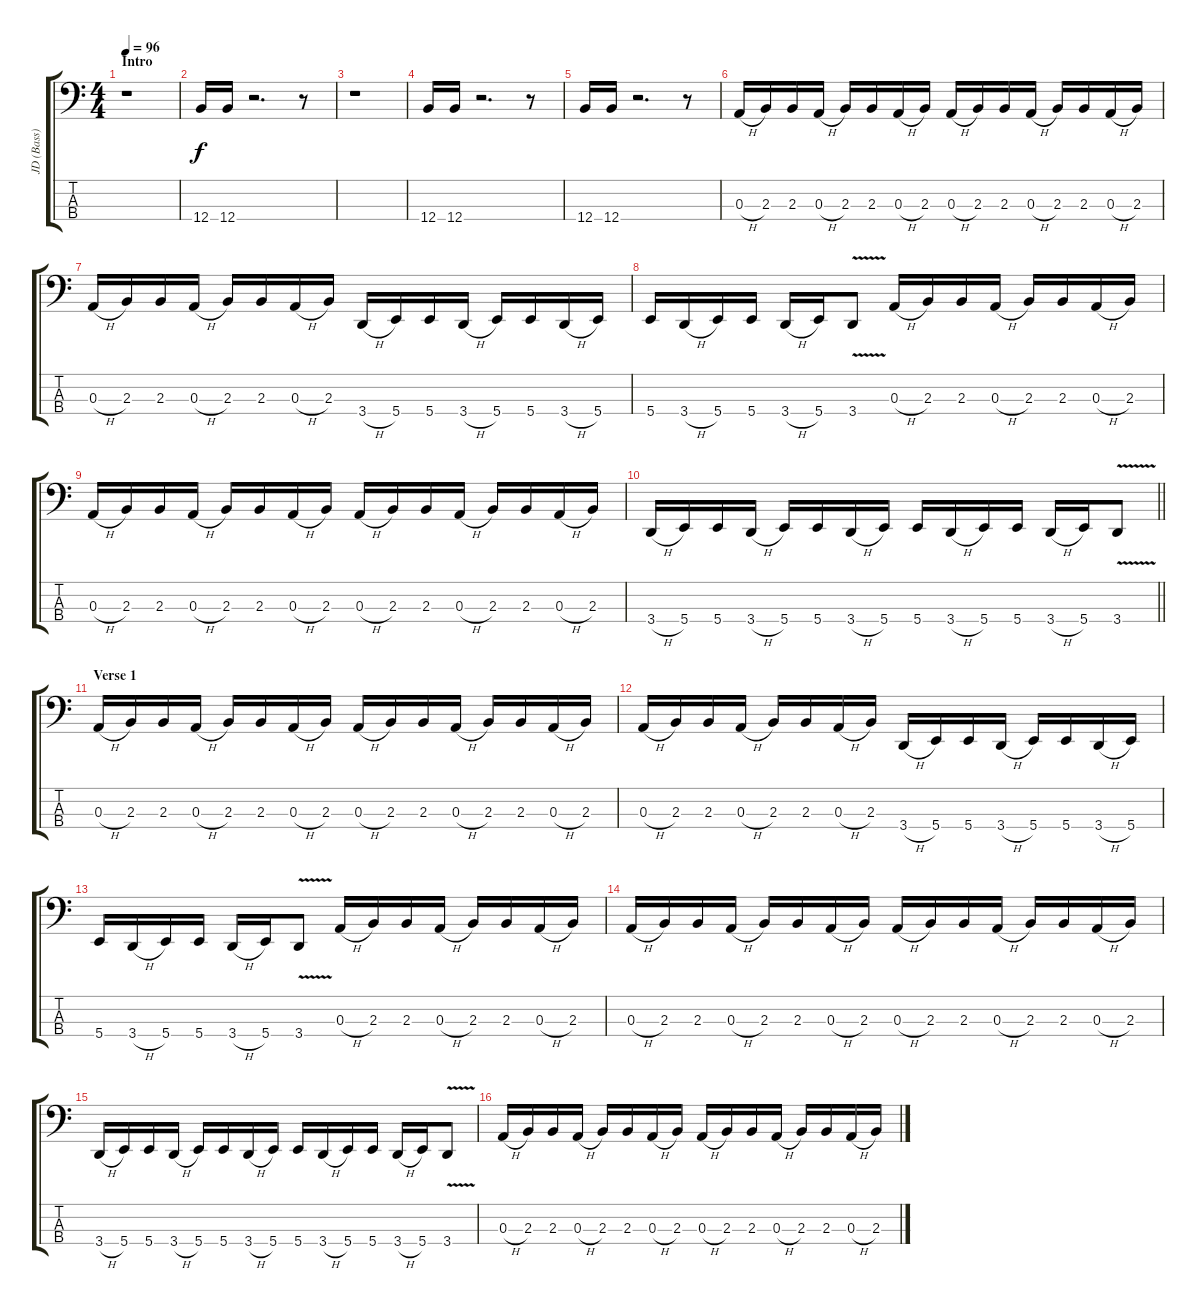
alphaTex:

\track ("JD (Bass)" "JD (Bass)") {instrument electricbassfinger}
\staff {score tabs}
\tuning (G2 D2 A1 B0) {hide}
\ts (4 4)
\section ("" "Intro")
\tempo 96
\clef f4
\ks c
r.1{dy f instrument electricbassfinger} |
12.4.16 12.4.16 r.2{d} r.8 |
r.1 |
12.4.16 12.4.16 r.2{d} r.8 |
12.4.16 12.4.16 r.2{d} r.8 |
0.3{h}.16 2.3.16 2.3.16 0.3{h}.16 2.3.16 2.3.16 0.3{h}.16 2.3.16 0.3{h}.16 2.3.16 2.3.16 0.3{h}.16 2.3.16 2.3.16 0.3{h}.16 2.3.16 |
0.3{h}.16 2.3.16 2.3.16 0.3{h}.16 2.3.16 2.3.16 0.3{h}.16 2.3.16 3.4{h}.16 5.4.16 5.4.16 3.4{h}.16 5.4.16 5.4.16 3.4{h}.16 5.4.16 |
5.4.16 3.4{h}.16 5.4.16 5.4.16 3.4{h}.16 5.4.16 3.4{v}.8 0.3{h}.16 2.3.16 2.3.16 0.3{h}.16 2.3.16 2.3.16 0.3{h}.16 2.3.16 |
0.3{h}.16 2.3.16 2.3.16 0.3{h}.16 2.3.16 2.3.16 0.3{h}.16 2.3.16 0.3{h}.16 2.3.16 2.3.16 0.3{h}.16 2.3.16 2.3.16 0.3{h}.16 2.3.16 |
\barLineRight lightlight
3.4{h}.16 5.4.16 5.4.16 3.4{h}.16 5.4.16 5.4.16 3.4{h}.16 5.4.16 5.4.16 3.4{h}.16 5.4.16 5.4.16 3.4{h}.16 5.4.16 3.4{v}.8 |
\section ("" "Verse 1")
0.3{h}.16 2.3.16 2.3.16 0.3{h}.16 2.3.16 2.3.16 0.3{h}.16 2.3.16 0.3{h}.16 2.3.16 2.3.16 0.3{h}.16 2.3.16 2.3.16 0.3{h}.16 2.3.16 |
0.3{h}.16 2.3.16 2.3.16 0.3{h}.16 2.3.16 2.3.16 0.3{h}.16 2.3.16 3.4{h}.16 5.4.16 5.4.16 3.4{h}.16 5.4.16 5.4.16 3.4{h}.16 5.4.16 |
5.4.16 3.4{h}.16 5.4.16 5.4.16 3.4{h}.16 5.4.16 3.4{v}.8 0.3{h}.16 2.3.16 2.3.16 0.3{h}.16 2.3.16 2.3.16 0.3{h}.16 2.3.16 |
0.3{h}.16 2.3.16 2.3.16 0.3{h}.16 2.3.16 2.3.16 0.3{h}.16 2.3.16 0.3{h}.16 2.3.16 2.3.16 0.3{h}.16 2.3.16 2.3.16 0.3{h}.16 2.3.16 |
3.4{h}.16 5.4.16 5.4.16 3.4{h}.16 5.4.16 5.4.16 3.4{h}.16 5.4.16 5.4.16 3.4{h}.16 5.4.16 5.4.16 3.4{h}.16 5.4.16 3.4{v}.8 |
0.3{h}.16 2.3.16 2.3.16 0.3{h}.16 2.3.16 2.3.16 0.3{h}.16 2.3.16 0.3{h}.16 2.3.16 2.3.16 0.3{h}.16 2.3.16 2.3.16 0.3{h}.16 2.3.16
